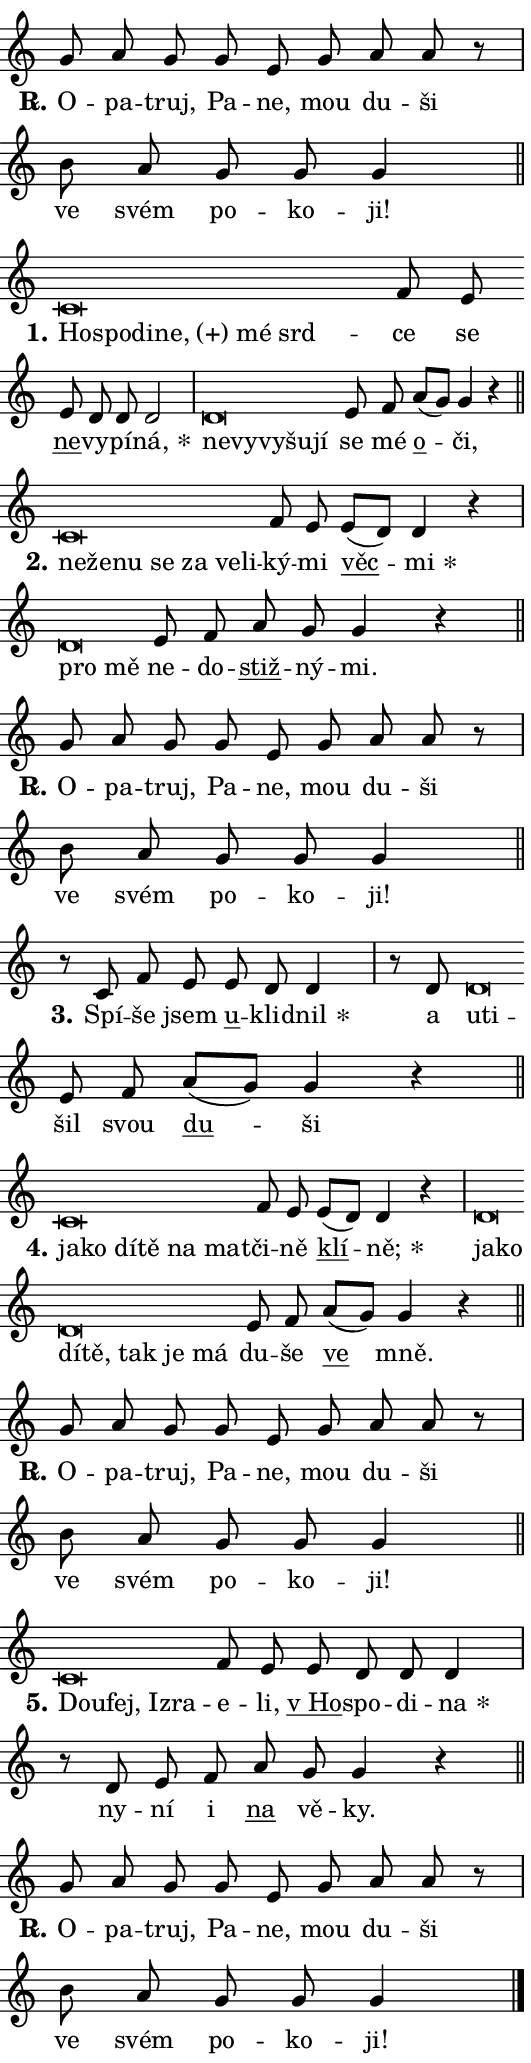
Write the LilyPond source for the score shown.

\version "2.24.0"
\header { tagline = "" }
\paper {
  indent = 0\cm
  top-margin = 0\cm
  right-margin = 0.13\cm % to fit lyric hyphens
  bottom-margin = 0\cm
  left-margin = 0\cm
  paper-width = 9\cm
  page-breaking = #ly:one-page-breaking
  system-system-spacing.basic-distance = #11
  score-system-spacing.basic-distance = #11
  ragged-last = ##f
}


%% Author: Thomas Morley
%% https://lists.gnu.org/archive/html/lilypond-user/2020-05/msg00002.html
#(define (line-position grob)
"Returns position of @var[grob} in current system:
   @code{'start}, if at first time-step
   @code{'end}, if at last time-step
   @code{'middle} otherwise
"
  (let* ((col (ly:item-get-column grob))
         (ln (ly:grob-object col 'left-neighbor))
         (rn (ly:grob-object col 'right-neighbor))
         (col-to-check-left (if (ly:grob? ln) ln col))
         (col-to-check-right (if (ly:grob? rn) rn col))
         (break-dir-left
           (and
             (ly:grob-property col-to-check-left 'non-musical #f)
             (ly:item-break-dir col-to-check-left)))
         (break-dir-right
           (and
             (ly:grob-property col-to-check-right 'non-musical #f)
             (ly:item-break-dir col-to-check-right))))
        (cond ((eqv? 1 break-dir-left) 'start)
              ((eqv? -1 break-dir-right) 'end)
              (else 'middle))))

#(define (tranparent-at-line-position vctor)
  (lambda (grob)
  "Relying on @code{line-position} select the relevant enry from @var{vctor}.
Used to determine transparency,"
    (case (line-position grob)
      ((end) (not (vector-ref vctor 0)))
      ((middle) (not (vector-ref vctor 1)))
      ((start) (not (vector-ref vctor 2))))))

noteHeadBreakVisibility =
#(define-music-function (break-visibility)(vector?)
"Makes @code{NoteHead}s transparent relying on @var{break-visibility}"
#{
  \override NoteHead.transparent =
    #(tranparent-at-line-position break-visibility)
#})

#(define delete-ledgers-for-transparent-note-heads
  (lambda (grob)
    "Reads whether a @code{NoteHead} is transparent.
If so this @code{NoteHead} is removed from @code{'note-heads} from
@var{grob}, which is supposed to be @code{LedgerLineSpanner}.
As a result ledgers are not printed for this @code{NoteHead}"
    (let* ((nhds-array (ly:grob-object grob 'note-heads))
           (nhds-list
             (if (ly:grob-array? nhds-array)
                 (ly:grob-array->list nhds-array)
                 '()))
           ;; Relies on the transparent-property being done before
           ;; Staff.LedgerLineSpanner.after-line-breaking is executed.
           ;; This is fragile ...
           (to-keep
             (remove
               (lambda (nhd)
                 (ly:grob-property nhd 'transparent #f))
               nhds-list)))
      ;; TODO find a better method to iterate over grob-arrays, similiar
      ;; to filter/remove etc for lists
      ;; For now rebuilt from scratch
      (set! (ly:grob-object grob 'note-heads)  '())
      (for-each
        (lambda (nhd)
          (ly:pointer-group-interface::add-grob grob 'note-heads nhd))
        to-keep))))

squashNotes = {
  \override NoteHead.X-extent = #'(-0.2 . 0.2)
  \override NoteHead.Y-extent = #'(-0.75 . 0)
  \override NoteHead.stencil =
    #(lambda (grob)
       (let ((pos (ly:grob-property grob 'staff-position)))
         (begin
           (if (< pos -7) (display "ERROR: Lower brevis then expected\n") (display ""))
           (if (<= pos -6) ly:text-interface::print ly:note-head::print))))
}
unSquashNotes = {
  \revert NoteHead.X-extent
  \revert NoteHead.Y-extent
  \revert NoteHead.stencil
}

hideNotes = \noteHeadBreakVisibility #begin-of-line-visible
unHideNotes = \noteHeadBreakVisibility #all-visible

% work-around for resetting accidentals
% https://lilypond.org/doc/v2.23/Documentation/notation/displaying-rhythms#unmetered-music
cadenzaMeasure = {
  \cadenzaOff
  \partial 1024 s1024
  \cadenzaOn
}

#(define-markup-command (accent layout props text) (markup?)
  "Underline accented syllable"
  (interpret-markup layout props
    #{\markup \override #'(offset . 4.3) \underline { #text }#}))

responsum = \markup \concat {
  "R" \hspace #-1.05 \path #0.1 #'((moveto 0 0.07) (lineto 0.9 0.8)) \hspace #0.05 "."
}

spaceSize = #0.6828661417322834 % exact space size for TeX Gyre Schola

\layout {
  \context {
    \Staff
    \remove "Time_signature_engraver"
    \override LedgerLineSpanner.after-line-breaking = #delete-ledgers-for-transparent-note-heads
  }
  \context {
    \Lyrics {
      \override LyricSpace.minimum-distance = \spaceSize
      \override LyricText.font-name = #"TeX Gyre Schola"
      \override LyricText.font-size = 1
      \override StanzaNumber.font-name = #"TeX Gyre Schola Bold"
      \override StanzaNumber.font-size = 1
    }
  }
  \context {
    \Score 
    \override NoteHead.text =
      #(lambda (grob) 
        (let ((pos (ly:grob-property grob 'staff-position)))
          #{\markup {
            \combine
              \halign #-0.55 \raise #(if (= pos -6) 0 0.5) \override #'(thickness . 2) \draw-line #'(3.2 . 0)
              \musicglyph "noteheads.sM1"
          }#}))
  }
}

% magnetic-lyrics.ily
%
%   written by
%     Jean Abou Samra <jean@abou-samra.fr>
%     Werner Lemberg <wl@gnu.org>
%
%   adapted by
%     Jiri Hon <jiri.hon@gmail.com>
%
% Version 2022-Apr-15

% https://www.mail-archive.com/lilypond-user@gnu.org/msg149350.html

#(define (Left_hyphen_pointer_engraver context)
   "Collect syllable-hyphen-syllable occurrences in lyrics and store
them in properties.  This engraver only looks to the left.  For
example, if the lyrics input is @code{foo -- bar}, it does the
following.

@itemize @bullet
@item
Set the @code{text} property of the @code{LyricHyphen} grob between
@q{foo} and @q{bar} to @code{foo}.

@item
Set the @code{left-hyphen} property of the @code{LyricText} grob with
text @q{foo} to the @code{LyricHyphen} grob between @q{foo} and
@q{bar}.
@end itemize

Use this auxiliary engraver in combination with the
@code{lyric-@/text::@/apply-@/magnetic-@/offset!} hook."
   (let ((hyphen #f)
         (text #f))
     (make-engraver
      (acknowledgers
       ((lyric-syllable-interface engraver grob source-engraver)
        (set! text grob)))
      (end-acknowledgers
       ((lyric-hyphen-interface engraver grob source-engraver)
        ;(when (not (grob::has-interface grob 'lyric-space-interface))
          (set! hyphen grob)));)
      ((stop-translation-timestep engraver)
       (when (and text hyphen)
         (ly:grob-set-object! text 'left-hyphen hyphen))
       (set! text #f)
       (set! hyphen #f)))))

#(define (lyric-text::apply-magnetic-offset! grob)
   "If the space between two syllables is less than the value in
property @code{LyricText@/.details@/.squash-threshold}, move the right
syllable to the left so that it gets concatenated with the left
syllable.

Use this function as a hook for
@code{LyricText@/.after-@/line-@/breaking} if the
@code{Left_@/hyphen_@/pointer_@/engraver} is active."
   (let ((hyphen (ly:grob-object grob 'left-hyphen #f)))
     (when hyphen
       (let ((left-text (ly:spanner-bound hyphen LEFT)))
         (when (grob::has-interface left-text 'lyric-syllable-interface)
           (let* ((common (ly:grob-common-refpoint grob left-text X))
                  (this-x-ext (ly:grob-extent grob common X))
                  (left-x-ext
                   (begin
                     ;; Trigger magnetism for left-text.
                     (ly:grob-property left-text 'after-line-breaking)
                     (ly:grob-extent left-text common X)))
                  ;; `delta` is the gap width between two syllables.
                  (delta (- (interval-start this-x-ext)
                            (interval-end left-x-ext)))
                  (details (ly:grob-property grob 'details))
                  (threshold (assoc-get 'squash-threshold details 0.2)))
             (when (< delta threshold)
               (let* (;; We have to manipulate the input text so that
                      ;; ligatures crossing syllable boundaries are not
                      ;; disabled.  For languages based on the Latin
                      ;; script this is essentially a beautification.
                      ;; However, for non-Western scripts it can be a
                      ;; necessity.
                      (lt (ly:grob-property left-text 'text))
                      (rt (ly:grob-property grob 'text))
                      (is-space (grob::has-interface hyphen 'lyric-space-interface))
                      (space (if is-space " " ""))
                      (extra-delta (if is-space spaceSize 0))
                      ;; Append new syllable.
                      (ltrt-space (if (and (string? lt) (string? rt))
                                (string-append lt space rt)
                                (make-concat-markup (list lt space rt))))
                      ;; Right-align `ltrt` to the right side.
                      (ltrt-space-markup (grob-interpret-markup
                               grob
                               (make-translate-markup
                                (cons (interval-length this-x-ext) 0)
                                (make-right-align-markup ltrt-space)))))
                 (begin
                   ;; Don't print `left-text`.
                   (ly:grob-set-property! left-text 'stencil #f)
                   ;; Set text and stencil (which holds all collected
                   ;; syllables so far) and shift it to the left.
                   (ly:grob-set-property! grob 'text ltrt-space)
                   (ly:grob-set-property! grob 'stencil ltrt-space-markup)
                   (ly:grob-translate-axis! grob (- (- delta extra-delta)) X))))))))))


#(define (lyric-hyphen::displace-bounds-first grob)
   ;; Make very sure this callback isn't triggered too early.
   (let ((left (ly:spanner-bound grob LEFT))
         (right (ly:spanner-bound grob RIGHT)))
     (ly:grob-property left 'after-line-breaking)
     (ly:grob-property right 'after-line-breaking)
     (ly:lyric-hyphen::print grob)))

squashThreshold = #0.4

\layout {
  \context {
    \Lyrics
    \consists #Left_hyphen_pointer_engraver
    \override LyricText.after-line-breaking =
      #lyric-text::apply-magnetic-offset!
    \override LyricHyphen.stencil = #lyric-hyphen::displace-bounds-first
    \override LyricText.details.squash-threshold = \squashThreshold
    \override LyricHyphen.minimum-distance = 0
    \override LyricHyphen.minimum-length = \squashThreshold
  }
}

squashText = \override LyricText.details.squash-threshold = 9999
unSquashText = \override LyricText.details.squash-threshold = \squashThreshold

leftText = \override LyricText.self-alignment-X = #LEFT
unLeftText = \revert LyricText.self-alignment-X

starOffset = #(lambda (grob) 
                (let ((x_offset (ly:self-alignment-interface::aligned-on-x-parent grob)))
                  (if (= x_offset 0) 0 (+ x_offset 1.2))))

star = #(define-music-function (syllable)(string?)
"Append star separator at the end of a syllable"
#{
  \once \override LyricText.X-offset = #starOffset
  \lyricmode { \markup {
    #syllable
    \override #'((font-name . "TeX Gyre Schola Bold")) \hspace #0.2 \lower #0.65 \larger "*"
  } }
#})

starAccent = #(define-music-function (syllable)(string?)
"Append star separator at the end of a syllable and make accent"
#{
  \once \override LyricText.X-offset = #starOffset
  \lyricmode { \markup {
    \accent #syllable
    \override #'((font-name . "TeX Gyre Schola Bold")) \hspace #0.2 \lower #0.65 \larger "*"
  } }
#})

breath = #(define-music-function (syllable)(string?)
"Append breathing indicator at the end of a syllable"
#{
  \lyricmode { \markup { #syllable "+" } }
#})

optionalBreath = #(define-music-function (syllable)(string?)
"Append optional breathing indicator at the end of a syllable"
#{
  \lyricmode { \markup { #syllable "(+)" } }
#})


\score {
    <<
        \new Voice = "melody" { \cadenzaOn \key c \major \relative { g'8 a g g e g a a r \cadenzaMeasure \bar "|" b a g g g4 \cadenzaMeasure \bar "||" \break } }
        \new Lyrics \lyricsto "melody" { \lyricmode { \set stanza = \responsum
O -- pa -- truj, Pa -- ne, mou du -- ši ve svém po -- ko -- ji! } }
    >>
    \layout {}
}

\score {
    <<
        \new Voice = "melody" { \cadenzaOn \key c \major \relative { \squashNotes c'\breve*1/16 \hideNotes \breve*1/16 \bar "" \breve*1/16 \bar "" \breve*1/16 \bar "" \breve*1/16 \breve*1/16 \bar "" \unHideNotes \unSquashNotes f8 e \bar "" e d d d2 \cadenzaMeasure \bar "|" \squashNotes d\breve*1/16 \hideNotes \breve*1/16 \bar "" \breve*1/16 \bar "" \breve*1/16 \breve*1/16 \bar "" \unHideNotes \unSquashNotes e8 f \bar "" a[( g)] g4 r \cadenzaMeasure \bar "||" \break } }
        \new Lyrics \lyricsto "melody" { \lyricmode { \set stanza = "1."
\leftText Ho -- \squashText spo -- di -- \optionalBreath ne, mé srd -- \unLeftText \unSquashText ce se \markup \accent ne -- vy -- pí -- \star ná, \leftText ne -- \squashText vy -- vy -- šu -- jí \unLeftText \unSquashText se mé \markup \accent o -- či, } }
    >>
    \layout {}
}

\score {
    <<
        \new Voice = "melody" { \cadenzaOn \key c \major \relative { \squashNotes c'\breve*1/16 \hideNotes \breve*1/16 \bar "" \breve*1/16 \bar "" \breve*1/16 \bar "" \breve*1/16 \bar "" \breve*1/16 \breve*1/16 \bar "" \unHideNotes \unSquashNotes f8 e \bar "" e[( d)] d4 r \cadenzaMeasure \bar "|" \squashNotes d\breve*1/16 \hideNotes \breve*1/16 \bar "" \unHideNotes \unSquashNotes e8 f \bar "" a g g4 r \cadenzaMeasure \bar "||" \break } }
        \new Lyrics \lyricsto "melody" { \lyricmode { \set stanza = "2."
\leftText ne -- \squashText že -- nu se za ve -- li -- \unLeftText \unSquashText ký -- mi \markup \accent věc -- \star mi \leftText pro \squashText mě \unLeftText \unSquashText ne -- do -- \markup \accent stiž -- ný -- mi. } }
    >>
    \layout {}
}

\score {
    <<
        \new Voice = "melody" { \cadenzaOn \key c \major \relative { g'8 a g g e g a a r \cadenzaMeasure \bar "|" b a g g g4 \cadenzaMeasure \bar "||" \break } }
        \new Lyrics \lyricsto "melody" { \lyricmode { \set stanza = \responsum
O -- pa -- truj, Pa -- ne, mou du -- ši ve svém po -- ko -- ji! } }
    >>
    \layout {}
}

\score {
    <<
        \new Voice = "melody" { \cadenzaOn \key c \major \relative { r8 c'8 f8 e \bar "" e d d4 \cadenzaMeasure \bar "|" r8 d8 \squashNotes d\breve*1/16 \hideNotes \breve*1/16 \bar "" \unHideNotes \unSquashNotes e8 f \bar "" a[( g)] g4 r \cadenzaMeasure \bar "||" \break } }
        \new Lyrics \lyricsto "melody" { \lyricmode { \set stanza = "3."
Spí -- še jsem \markup \accent u -- klid -- \star nil a \leftText u -- \squashText ti -- \unLeftText \unSquashText šil svou \markup \accent du -- ši } }
    >>
    \layout {}
}

\score {
    <<
        \new Voice = "melody" { \cadenzaOn \key c \major \relative { \squashNotes c'\breve*1/16 \hideNotes \breve*1/16 \bar "" \breve*1/16 \bar "" \breve*1/16 \bar "" \breve*1/16 \breve*1/16 \bar "" \unHideNotes \unSquashNotes f8 e \bar "" e[( d)] d4 r \cadenzaMeasure \bar "|" \squashNotes d\breve*1/16 \hideNotes \breve*1/16 \bar "" \breve*1/16 \bar "" \breve*1/16 \bar "" \breve*1/16 \bar "" \breve*1/16 \breve*1/16 \bar "" \unHideNotes \unSquashNotes e8 f \bar "" a[( g)] g4 r \cadenzaMeasure \bar "||" \break } }
        \new Lyrics \lyricsto "melody" { \lyricmode { \set stanza = "4."
\leftText ja -- \squashText ko dí -- tě na mat -- \unLeftText \unSquashText či -- ně \markup \accent klí -- \star ně; \leftText ja -- \squashText ko dí -- tě, tak je má \unLeftText \unSquashText du -- še \markup \accent ve mně. } }
    >>
    \layout {}
}

\score {
    <<
        \new Voice = "melody" { \cadenzaOn \key c \major \relative { g'8 a g g e g a a r \cadenzaMeasure \bar "|" b a g g g4 \cadenzaMeasure \bar "||" \break } }
        \new Lyrics \lyricsto "melody" { \lyricmode { \set stanza = \responsum
O -- pa -- truj, Pa -- ne, mou du -- ši ve svém po -- ko -- ji! } }
    >>
    \layout {}
}

\score {
    <<
        \new Voice = "melody" { \cadenzaOn \key c \major \relative { \squashNotes c'\breve*1/16 \hideNotes \breve*1/16 \bar "" \breve*1/16 \breve*1/16 \bar "" \unHideNotes \unSquashNotes f8 e \bar "" e d d d4 \cadenzaMeasure \bar "|" r8 d e8 f \bar "" a g g4 r \cadenzaMeasure \bar "||" \break } }
        \new Lyrics \lyricsto "melody" { \lyricmode { \set stanza = "5."
\leftText Dou -- \squashText fej, Iz -- ra -- \unLeftText \unSquashText e -- li, \markup \accent "v Ho" -- spo -- di -- \star na ny -- ní i \markup \accent na vě -- ky. } }
    >>
    \layout {}
}

\score {
    <<
        \new Voice = "melody" { \cadenzaOn \key c \major \relative { g'8 a g g e g a a r \cadenzaMeasure \bar "|" b a g g g4 \cadenzaMeasure \bar "||" \break } \bar "|." }
        \new Lyrics \lyricsto "melody" { \lyricmode { \set stanza = \responsum
O -- pa -- truj, Pa -- ne, mou du -- ši ve svém po -- ko -- ji! } }
    >>
    \layout {}
}
